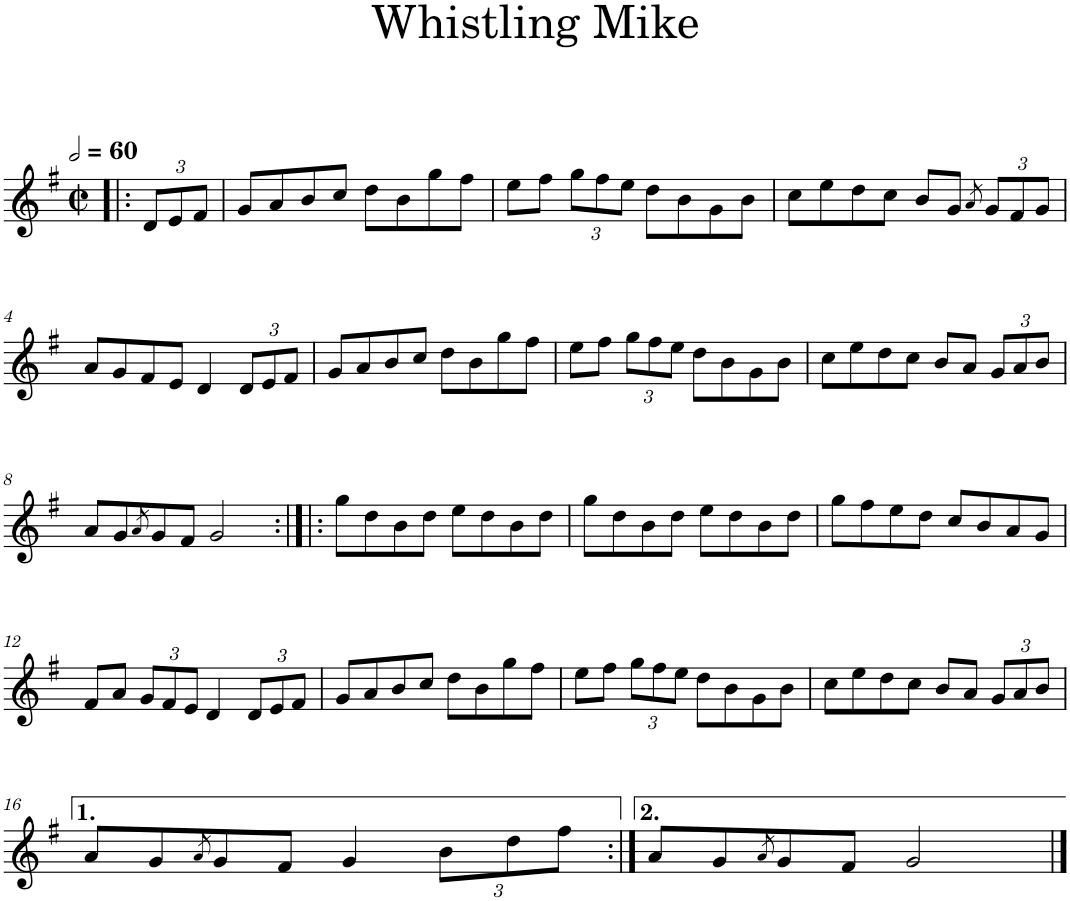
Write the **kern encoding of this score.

**kern
*part1
*staff1
*I"Flute
*I'Fl.
*clefG2
*k[f#]
*M2/2
*met(c|)
*MM120
*Xbrackettup
=!|:
12d/L
12e/
12f#/J
=1
8g/L
8a/
8b/
8cc/J
8dd\L
8b\
8gg\
8ff#\J
=2
8ee\L
8ff#\J
12gg\L
12ff#\
12ee\J
8dd\L
8b\
8g\
8b\J
=3
8cc\L
8ee\
8dd\
8cc\J
8b/L
8g/J
8qa/
12g/L
12f#/
12g/J
!!LO:LB:g=z
=4
8a/L
8g/
8f#/
8e/J
4d/
12d/L
12e/
12f#/J
=5
8g/L
8a/
8b/
8cc/J
8dd\L
8b\
8gg\
8ff#\J
=6
8ee\L
8ff#\J
12gg\L
12ff#\
12ee\J
8dd\L
8b\
8g\
8b\J
=7
8cc\L
8ee\
8dd\
8cc\J
8b/L
8a/J
12g/L
12a/
12b/J
!!LO:LB:g=z
=8
8a/L
8g/
8qa/
8g/
8f#/J
2g/
=9:|!|:
8gg\L
8dd\
8b\
8dd\J
8ee\L
8dd\
8b\
8dd\J
=10
8gg\L
8dd\
8b\
8dd\J
8ee\L
8dd\
8b\
8dd\J
=11
8gg\L
8ff#\
8ee\
8dd\J
8cc/L
8b/
8a/
8g/J
!!LO:LB:g=z
=12
8f#/L
8a/J
12g/L
12f#/
12e/J
4d/
12d/L
12e/
12f#/J
=13
8g/L
8a/
8b/
8cc/J
8dd\L
8b\
8gg\
8ff#\J
=14
8ee\L
8ff#\J
12gg\L
12ff#\
12ee\J
8dd\L
8b\
8g\
8b\J
=15
8cc\L
8ee\
8dd\
8cc\J
8b/L
8a/J
12g/L
12a/
12b/J
!!LO:LB:g=z
=16
8a/L
8g/
8qa/
8g/
8f#/J
4g/
12b\L
12dd\
12ff#\J
=17:|!
8a/L
8g/
8qa/
8g/
8f#/J
2g/
==
*-
